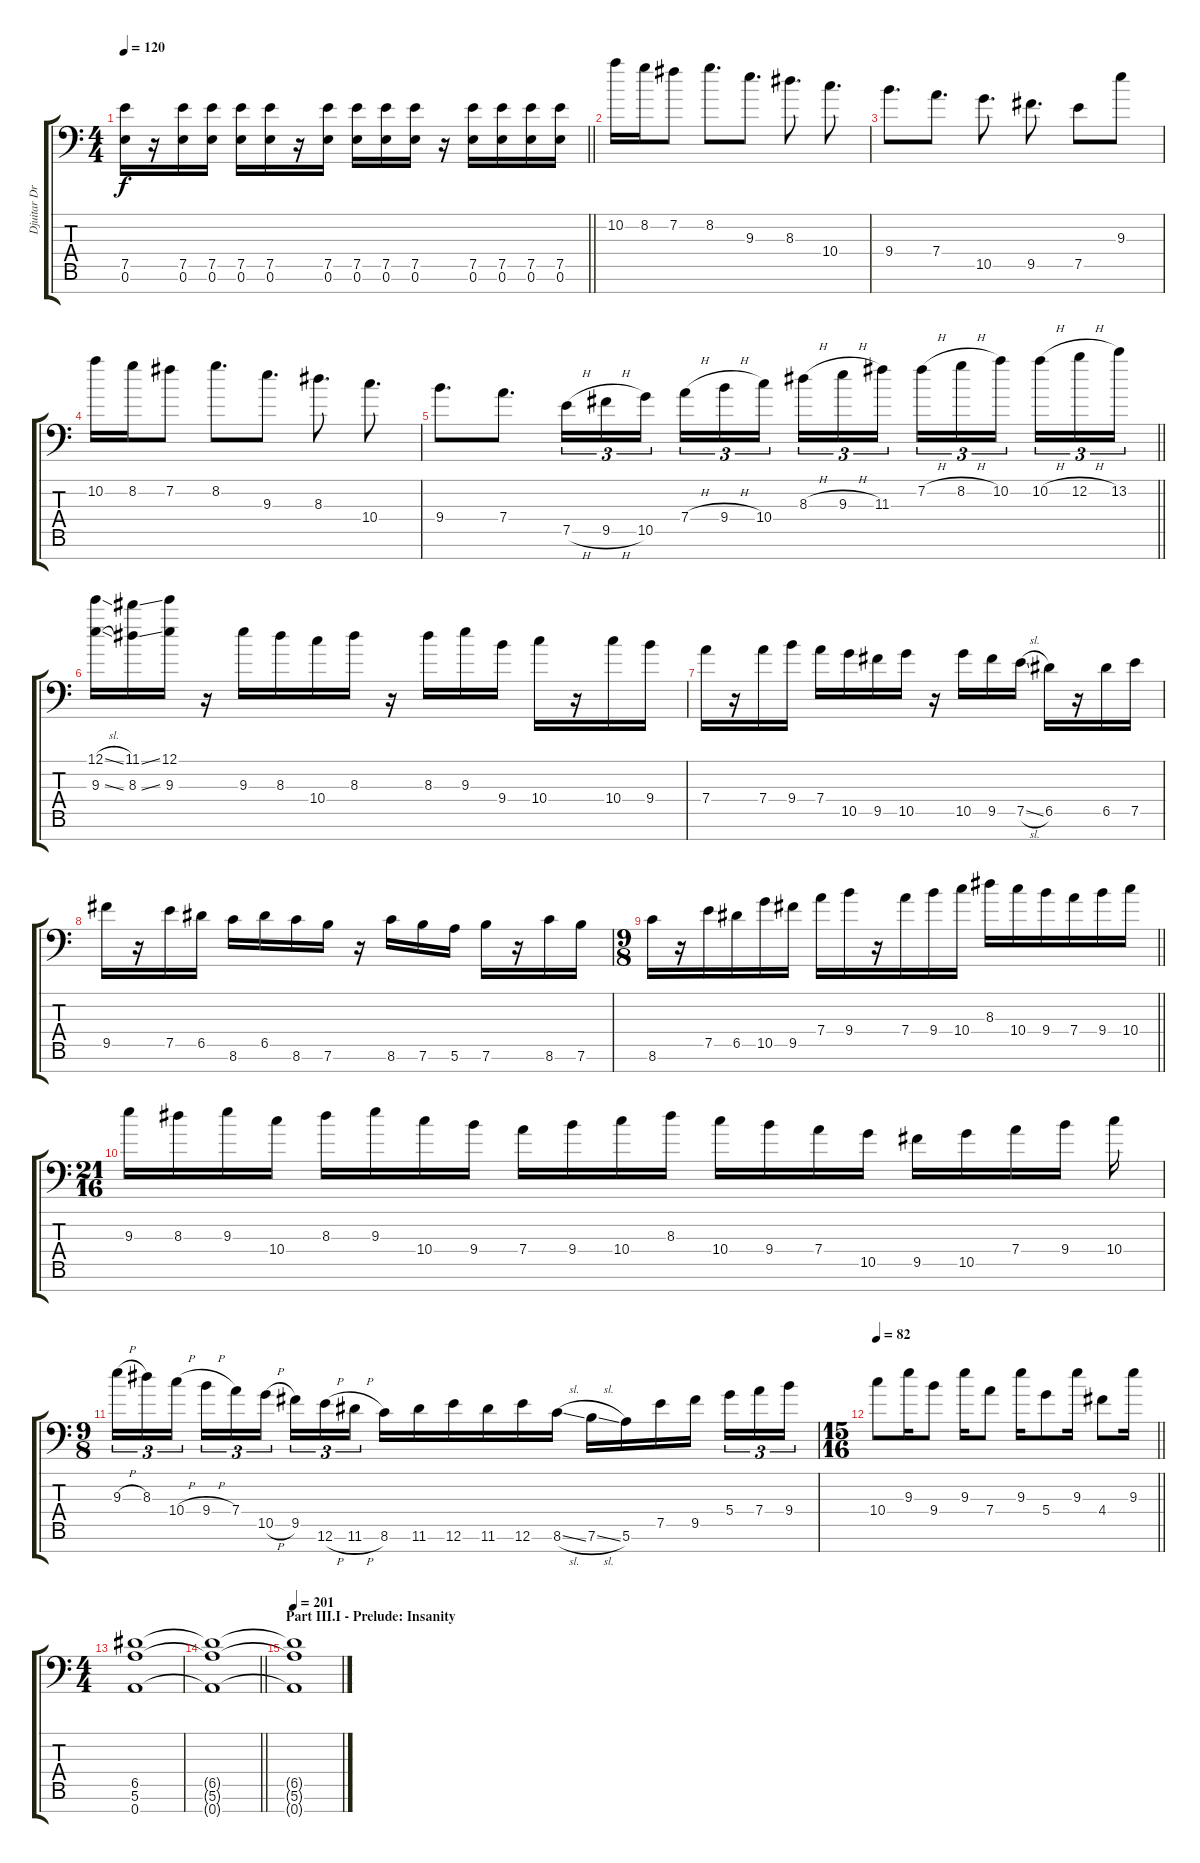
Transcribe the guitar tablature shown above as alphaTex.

\track ("Djuitar Dropped A" "Djuitar Dr") {instrument distortionguitar}
\staff {score tabs}
\tuning (E4 B3 G3 D3 A2 E2 A1) {hide}
\ts (4 4)
\tempo 120
\clef f4
\barLineRight lightlight
\ks c
(7.5 0.6).16{dy f} r.16 (7.5 0.6).16 (7.5 0.6).16 (7.5 0.6).16 (7.5 0.6).16 r.16 (7.5 0.6).16 (7.5 0.6).16 (7.5 0.6).16 (7.5 0.6).16 r.16 (7.5 0.6).16 (7.5 0.6).16 (7.5 0.6).16 (7.5 0.6).16 |
10.2.16 8.2.16 7.2.8 8.2.8{d} 9.3.8{d} 8.3.8{d} 10.4.8{d} |
9.4.8{d} 7.4.8{d} 10.5.8{d} 9.5.8{d} 7.5.8 9.3.8 |
10.2.16 8.2.16 7.2.8 8.2.8{d} 9.3.8{d} 8.3.8{d} 10.4.8{d} |
\barLineRight lightlight
9.4.8{d} 7.4.8{d} 7.5{h}.16{tu (3 2)} 9.5{h}.16{tu (3 2)} 10.5.16{tu (3 2)} 7.4{h}.16{tu (3 2)} 9.4{h}.16{tu (3 2)} 10.4.16{tu (3 2) beam splitsecondary} 8.3{h}.16{tu (3 2)} 9.3{h}.16{tu (3 2)} 11.3.16{tu (3 2)} 7.2{h}.16{tu (3 2)} 8.2{h}.16{tu (3 2)} 10.2.16{tu (3 2) beam splitsecondary} 10.2{h}.16{tu (3 2)} 12.2{h}.16{tu (3 2)} 13.2.16{tu (3 2)} |
\section ("" "")
(12.1{sl} 9.3{sl}).16 (11.1{ss} 8.3{ss}).16 (12.1 9.3).16 r.16 9.3.16 8.3.16 10.4.16 8.3.16 r.16 8.3.16 9.3.16 9.4.16 10.4.16 r.16 10.4.16 9.4.16 |
7.4.16 r.16 7.4.16 9.4.16 7.4.16 10.5.16 9.5.16 10.5.16 r.16 10.5.16 9.5.16 7.5{sl}.16 6.5.16 r.16 6.5.16 7.5.16 |
9.5.16 r.16 7.5.16 6.5.16 8.6.16 6.5.16 8.6.16 7.6.16 r.16 8.6.16 7.6.16 5.6.16 7.6.16 r.16 8.6.16 7.6.16 |
\ts (9 8)
\barLineRight lightlight
8.6.16 r.16 7.5.16 6.5.16 10.5.16 9.5.16 7.4.16 9.4.16 r.16 7.4.16 9.4.16 10.4.16 8.3.16 10.4.16 9.4.16 7.4.16 9.4.16 10.4.16 |
\ts (21 16)
9.3.16 8.3.16 9.3.16 10.4.16 8.3.16 9.3.16 10.4.16 9.4.16 7.4.16 9.4.16 10.4.16 8.3.16 10.4.16 9.4.16 7.4.16 10.5.16 9.5.16 10.5.16 7.4.16 9.4.16 10.4.16 |
\ts (9 8)
9.3{h}.16{tu (3 2)} 8.3.16{tu (3 2)} 10.4{h}.16{tu (3 2) beam splitsecondary} 9.4{h}.16{tu (3 2)} 7.4.16{tu (3 2)} 10.5{h}.16{tu (3 2) beam splitsecondary} 9.5.16{tu (3 2)} 12.6{h}.16{tu (3 2)} 11.6{h}.16{tu (3 2)} 8.6.16 11.6.16 12.6.16 11.6.16 12.6.16 8.6{sl}.16 7.6{sl}.16 5.6.16 7.5.16 9.5.16{beam splitsecondary} 5.4.16{tu (3 2)} 7.4.16{tu (3 2)} 9.4.16{tu (3 2)} |
\ts (15 16)
\tempo 82
\barLineRight lightlight
10.4.8 9.3.16 9.4.8 9.3.16 7.4.8 9.3.16 5.4.8 9.3.16 4.4.8 9.3.16 |
\ts (4 4)
(6.5 5.6 0.7).1 |
\barLineRight lightlight
(6.5{t} 5.6{t} 0.7{t}).1 |
\section ("" "Part III.I - Prelude: Insanity")
\tempo 201
(6.5{t} 5.6{t} 0.7{t}).1{volume 15}
